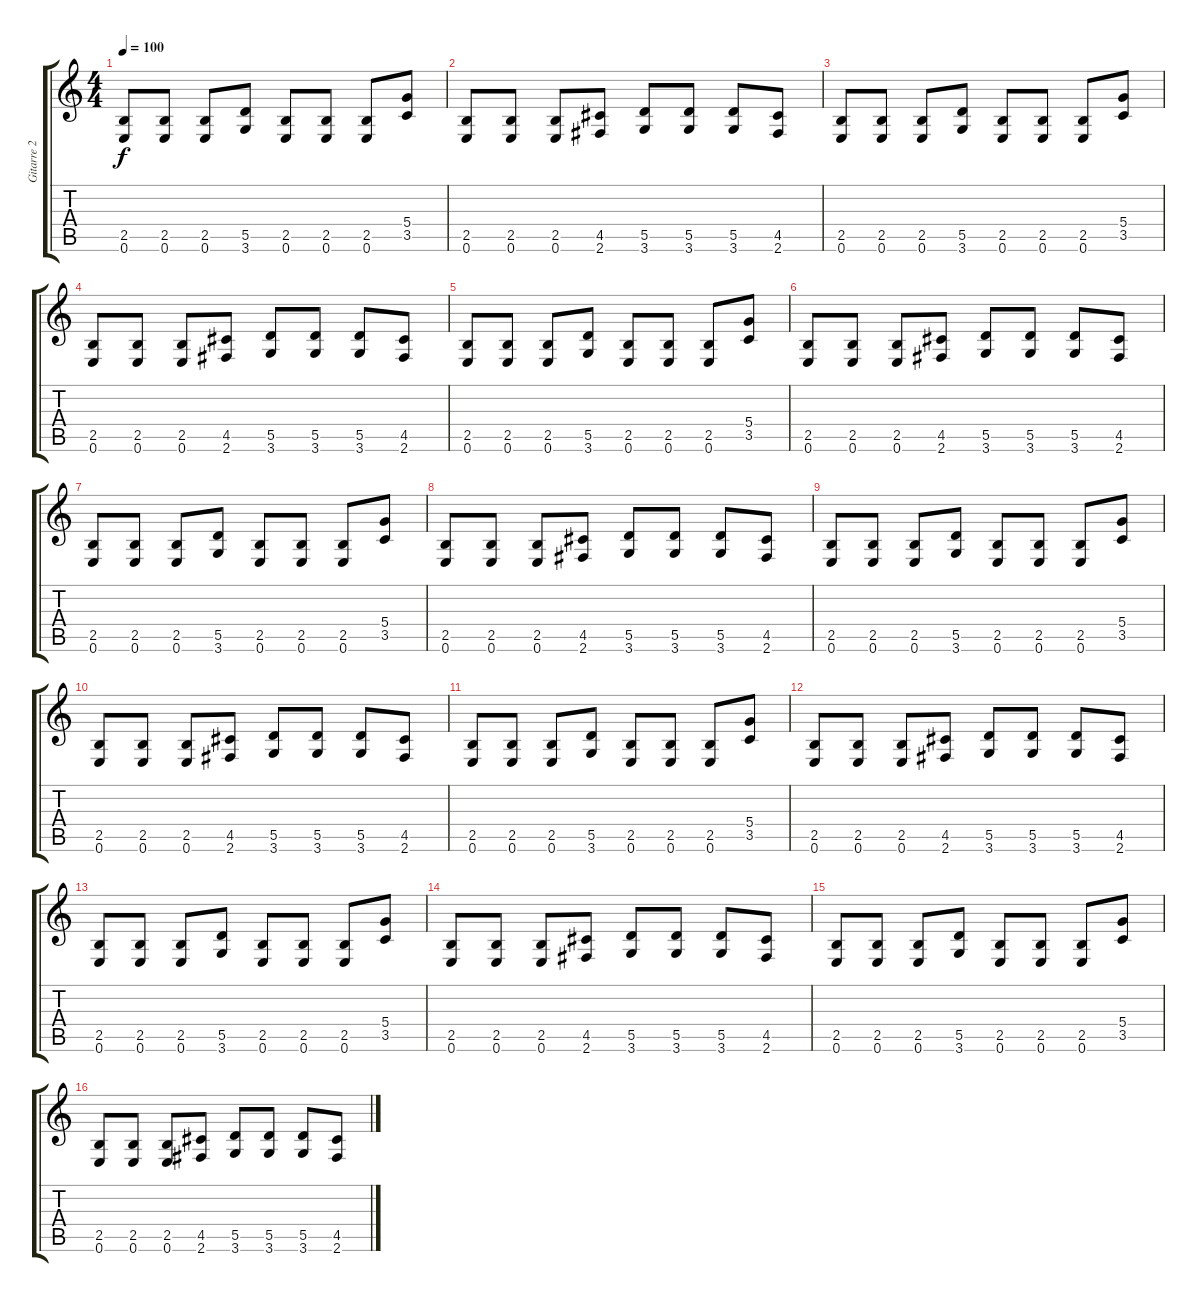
\track ("Gitarre 2" "Gitarre 2") {instrument distortionguitar}
\staff {score tabs}
\tuning (E4 B3 G3 D3 A2 E2) {hide}
\ts (4 4)
\tempo 100
\clef g2
\ks c
(2.5 0.6).8{dy f} (2.5 0.6).8 (2.5 0.6).8 (5.5 3.6).8 (2.5 0.6).8 (2.5 0.6).8 (2.5 0.6).8 (5.4 3.5).8 |
(2.5 0.6).8 (2.5 0.6).8 (2.5 0.6).8 (4.5 2.6).8 (5.5 3.6).8 (5.5 3.6).8 (5.5 3.6).8 (4.5 2.6).8 |
(2.5 0.6).8 (2.5 0.6).8 (2.5 0.6).8 (5.5 3.6).8 (2.5 0.6).8 (2.5 0.6).8 (2.5 0.6).8 (5.4 3.5).8 |
(2.5 0.6).8 (2.5 0.6).8 (2.5 0.6).8 (4.5 2.6).8 (5.5 3.6).8 (5.5 3.6).8 (5.5 3.6).8 (4.5 2.6).8 |
(2.5 0.6).8 (2.5 0.6).8 (2.5 0.6).8 (5.5 3.6).8 (2.5 0.6).8 (2.5 0.6).8 (2.5 0.6).8 (5.4 3.5).8 |
(2.5 0.6).8 (2.5 0.6).8 (2.5 0.6).8 (4.5 2.6).8 (5.5 3.6).8 (5.5 3.6).8 (5.5 3.6).8 (4.5 2.6).8 |
(2.5 0.6).8 (2.5 0.6).8 (2.5 0.6).8 (5.5 3.6).8 (2.5 0.6).8 (2.5 0.6).8 (2.5 0.6).8 (5.4 3.5).8 |
(2.5 0.6).8 (2.5 0.6).8 (2.5 0.6).8 (4.5 2.6).8 (5.5 3.6).8 (5.5 3.6).8 (5.5 3.6).8 (4.5 2.6).8 |
(2.5 0.6).8 (2.5 0.6).8 (2.5 0.6).8 (5.5 3.6).8 (2.5 0.6).8 (2.5 0.6).8 (2.5 0.6).8 (5.4 3.5).8 |
(2.5 0.6).8 (2.5 0.6).8 (2.5 0.6).8 (4.5 2.6).8 (5.5 3.6).8 (5.5 3.6).8 (5.5 3.6).8 (4.5 2.6).8 |
(2.5 0.6).8 (2.5 0.6).8 (2.5 0.6).8 (5.5 3.6).8 (2.5 0.6).8 (2.5 0.6).8 (2.5 0.6).8 (5.4 3.5).8 |
(2.5 0.6).8 (2.5 0.6).8 (2.5 0.6).8 (4.5 2.6).8 (5.5 3.6).8 (5.5 3.6).8 (5.5 3.6).8 (4.5 2.6).8 |
(2.5 0.6).8 (2.5 0.6).8 (2.5 0.6).8 (5.5 3.6).8 (2.5 0.6).8 (2.5 0.6).8 (2.5 0.6).8 (5.4 3.5).8 |
(2.5 0.6).8 (2.5 0.6).8 (2.5 0.6).8 (4.5 2.6).8 (5.5 3.6).8 (5.5 3.6).8 (5.5 3.6).8 (4.5 2.6).8 |
(2.5 0.6).8 (2.5 0.6).8 (2.5 0.6).8 (5.5 3.6).8 (2.5 0.6).8 (2.5 0.6).8 (2.5 0.6).8 (5.4 3.5).8 |
(2.5 0.6).8 (2.5 0.6).8 (2.5 0.6).8 (4.5 2.6).8 (5.5 3.6).8 (5.5 3.6).8 (5.5 3.6).8 (4.5 2.6).8
